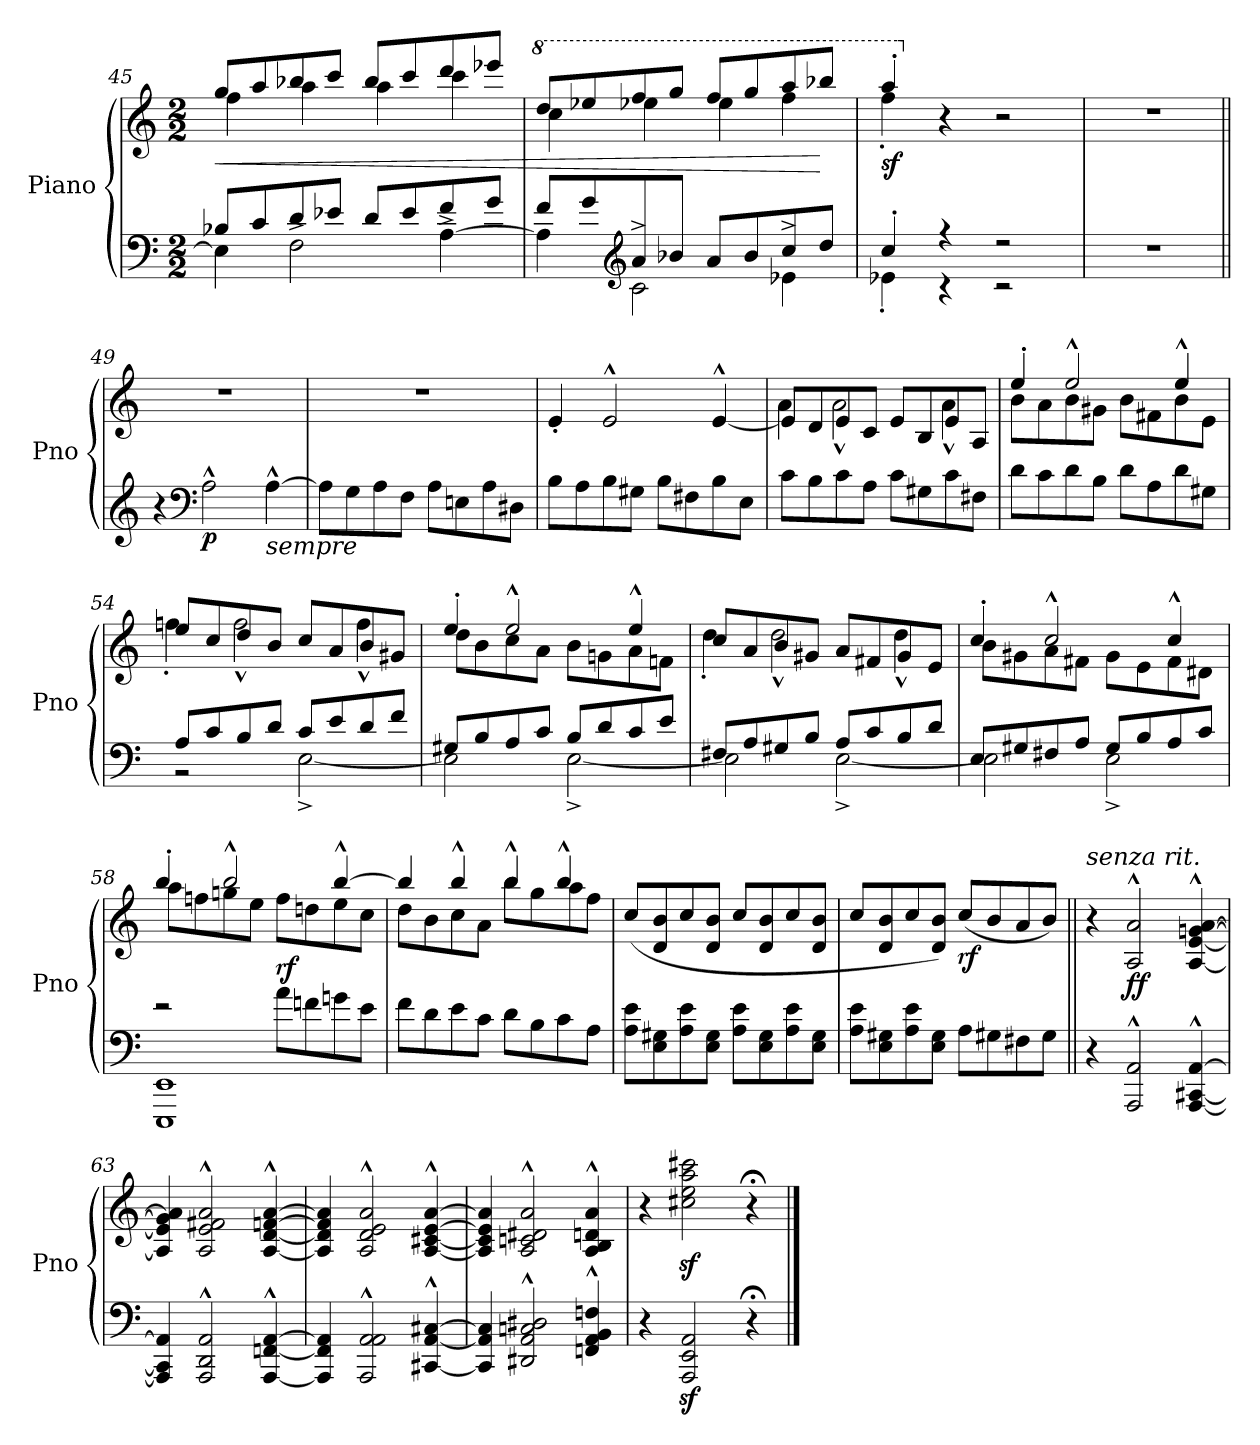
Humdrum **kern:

**kern	**kern	**dynam
*part1	*part1	*part1
*staff2	*staff1	*staff1/2
*I"Piano	*	*
*I'Pno	*	*
!!LO:LB:g=z
*clefF4	*clefG2	*
*k[]	*k[]	*
*M2/2	*M2/2	*
=45	=45	=45
*^	*	*
!	!	!	!LO:HP:b
*	*	*^	*
4E-\]	8B-X/L	8gg/L	4ff\	<
.	8c/	8aa/	.	.
2F^\	8d/	8bb-X/	4aa\	.
.	8e-X/J	8ccc/J	.	.
.	8d/L	8bb-/L	4aa\	.
.	8e-/	8ccc/	.	.
[4A^\	8f/	8ddd/	4ccc\	.
.	8g/J	8eee-X/J	.	.
=46	=46	=46	=46	=46
*	*	*8va	*	*
4A\]	8f/L	8ddd/L	4ccc\	.
.	8g/	8eee-X/	.	.
*clefG2	*	*	*	*
2c^\	8a/	8fff/	4eee-X\	.
.	8b-X/J	8ggg/J	.	.
.	8a/L	8fff/L	4eee-\	.
.	8b-/	8ggg/	.	.
4e-X^\	8cc/	8aaa/	4fff\	.
.	8dd/J	8bbb-X/J	.	[
=47	=47	=47	=47	=47
!	!	!	!	!LO:DY:b
4cc'/	4e-X'\	4aaa'/	4fff'\	sf
*	*	*X8va	*	*
4r	4r	4r	2.ryy	.
2r	2r	2r	.	.
*v	*v	*	*	*
*	*v	*v	*
=48	=48	=48
1r	1r	.
!!LO:LB:g=z
=49||	=49||	=49||
4r	1r	.
*clefF4	*	*
!	!	!LO:DY:b=2
2A^^\	.	p
!LO:TX:b:i:t=sempre	!	!
[4A^^\	.	.
=50	=50	=50
8A\L]	1r	.
8G\	.	.
8A\	.	.
8F\J	.	.
8A\L	.	.
8En\	.	.
8A\	.	.
8D#X\J	.	.
=51	=51	=51
!	!	!LO:DY:b
8B\L	4e'/	other-dynamics
8A\	.	.
8B\	2e^^/	.
8G#X\J	.	.
8B\L	.	.
8F#X\	.	.
8B\	[4e^^/	.
8E\J	.	.
=52	=52	=52
*	*^	*
8c\L	8e/L]	4a\	.
8B\	8d/	.	.
8c\	8e/	2a^^\	.
8A\J	8c/J	.	.
8c\L	8e/L	.	.
8G#X\	8B/	.	.
8c\	8e/	4a^^\	.
8F#X\J	8A/J	.	.
=53	=53	=53	=53
8d\L	4ee'/	8b\L	.
8c\	.	8a\	.
8d\	2ee^^/	8b\	.
8B\J	.	8g#X\J	.
8d\L	.	8b\L	.
8A\	.	8f#X\	.
8d\	4ee^^/	8b\	.
8G#X\J	.	8e\J	.
!!LO:PB:g=z	!!
=54	=54	=54	=54
*^	*	*	*
8A/L	2r	8ee/L	4ffn'\	.
8c/	.	8cc/	.	.
8B/	.	8dd/	2ff^^\	.
8d/J	.	8b/J	.	.
8c/L	[2E^\	8cc/L	.	.
8e/	.	8a/	.	.
8d/	.	8b/	4ff^^\	.
8f/J	.	8g#X/J	.	.
=55	=55	=55	=55	=55
8G#X/L	2E\]	4ee'/	8dd\L	.
8B/	.	.	8b\	.
8A/	.	2ee^^/	8cc\	.
8c/J	.	.	8a\J	.
8B/L	[2E^\	.	8b\L	.
8d/	.	.	8gn\	.
8c/	.	4ee^^/	8a\	.
8e/J	.	.	8fn\J	.
=56	=56	=56	=56	=56
8F#X/L	2E\]	8cc/L	4dd'\	.
8A/	.	8a/	.	.
8G#X/	.	8b/	2dd^^\	.
8B/J	.	8g#X/J	.	.
8A/L	[2E^\	8a/L	.	.
8c/	.	8f#X/	.	.
8B/	.	8g#/	4dd^^\	.
8d/J	.	8e/J	.	.
=57	=57	=57	=57	=57
8E/L	2E\]	4cc'/	8b\L	.
8G#X/	.	.	8g#X\	.
8F#X/	.	2cc^^/	8a\	.
8A/J	.	.	8f#X\J	.
8G#/L	2E^\	.	8g#\L	.
8B/	.	.	8e\	.
8A/	.	4cc^^/	8f#\	.
8c/J	.	.	8d#X\J	.
!!LO:LB:g=z	!!
=58	=58	=58	=58	=58
!	!	!	!	!LO:DY:b=2
!	!	!	!	!LO:DY:n=1:a
1EEE 1EE	2re	4bb'/	8aa\L	sf rf
.	.	.	8ffn\	.
.	.	2bb^^/	8ggn\	.
.	.	.	8ee\J	.
!	!	!	!	!LO:DY:n=2:a=2
.	8a\L	.	8ff\L	rf
.	8fn\	.	8ddn\	.
.	8gn\	[4bb^^/	8ee\	.
.	8e\J	.	8cc\J	.
*v	*v	*	*	*
=59	=59	=59	=59
8f\L	4bb/]	8dd\L	.
8d\	.	8b\	.
8e\	4bb^^/	8cc\	.
8c\J	.	8a\J	.
8d\L	4bb^^/	8bb\L	.
8B\	.	8gg\	.
8c\	4bb^^/	8aa\	.
8A\J	.	8ff\J	.
*	*v	*v	*
=60	=60	=60
8A\ 8e\L	(8cc/L	.
8E\ 8G#X\	8d/ 8b/	.
8A\ 8e\	8cc/	.
8E\ 8G#\J	8d/ 8b/J	.
8A\ 8e\L	8cc/L	.
8E\ 8G#\	8d/ 8b/	.
8A\ 8e\	8cc/	.
8E\ 8G#\J	8d/ 8b/J	.
=61	=61	=61
8A\ 8e\L	8cc/L	.
8E\ 8G#X\	8d/ 8b/	.
8A\ 8e\	8cc/	.
8E\ 8G#\J	8d/ 8b/J)	.
!	!	!LO:DY:b
8A\L	(>8cc/L	rf
8G#X\	8b/	.
8F#X\	8a/	.
8G#\J	8b/J)	.
!!LO:LB:g=z
=62||	=62||	=62||
!	!LO:TX:a:i:t=senza rit.	!
4r	4r	.
!	!	!LO:DY:b
2AAA/^^ 2AA/^^	2A/^^ 2a/^^	ff
[4AAA/^^ [4CC#X/^^ [4AA/^^	[4A/^^ [4e/^^ [4gn/^^ [4a/^^	.
=63	=63	=63
4AAA/] 4CC#/] 4AA/]	4A/] 4e/] 4g/] 4a/]	.
2AAA/^^ 2DD/^^ 2AA/^^	2A/^^ 2e/^^ 2f#X/^^ 2a/^^	.
[4AAA/^^ [4FFn/^^ [4AA/^^	[4A/^^ [4d/^^ [4fn/^^ [4a/^^	.
=64	=64	=64
4AAA/] 4FF/] 4AA/]	4A/] 4d/] 4f/] 4a/]	.
2AAA/^^ 2AA/^^ 2AA/^^	2A/^^ 2d/^^ 2e/^^ 2a/^^	.
[4CC#X/^^ [4AA/^^ [4C#X/^^	[4A/^^ [4c#X/^^ [4e/^^ [4a/^^	.
=65	=65	=65
4CC#/] 4AA/] 4C#/]	4A/] 4c#/] 4e/] 4a/]	.
2DD#X/^^ 2AA/^^ 2Cn/^^ 2D#X/^^	2A/^^ 2cn/^^ 2d#X/^^ 2a/^^	.
4FFn/^^ 4AA/^^ 4BB/^^ 4Fn/^^	4A/^^ 4B/^^ 4dn/^^ 4a/^^	.
=66	=66	=66
4r	4r	.
2AAA/z< 2EE/z< 2AA/z<	2cc#X\z< 2ee\z< 2aa\z< 2ccc#X\z<	.
4r;<	4r;<	.
==	==	==
*-	*-	*-
